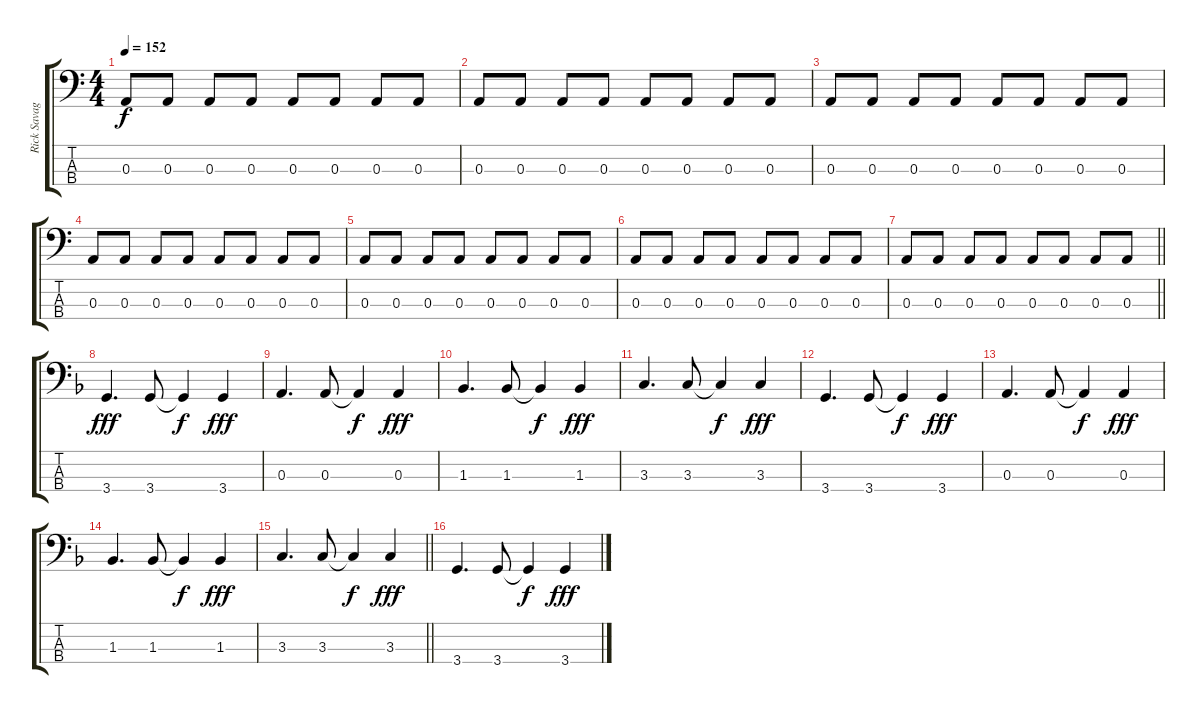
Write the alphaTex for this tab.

\track ("Rick Savage" "Rick Savag") {instrument electricbassfinger}
\staff {score tabs}
\tuning (G2 D2 A1 E1) {hide}
\ts (4 4)
\tempo 152
\clef f4
\ks aminor
0.3.8{dy f} 0.3.8 0.3.8 0.3.8 0.3.8 0.3.8 0.3.8 0.3.8 |
0.3.8 0.3.8 0.3.8 0.3.8 0.3.8 0.3.8 0.3.8 0.3.8 |
0.3.8 0.3.8 0.3.8 0.3.8 0.3.8 0.3.8 0.3.8 0.3.8 |
0.3.8 0.3.8 0.3.8 0.3.8 0.3.8 0.3.8 0.3.8 0.3.8 |
0.3.8 0.3.8 0.3.8 0.3.8 0.3.8 0.3.8 0.3.8 0.3.8 |
0.3.8 0.3.8 0.3.8 0.3.8 0.3.8 0.3.8 0.3.8 0.3.8 |
\barLineRight lightlight
0.3.8 0.3.8 0.3.8 0.3.8 0.3.8 0.3.8 0.3.8 0.3.8 |
\ks dminor
3.4.4{d dy fff} 3.4.8 3.4{t}.4{dy f} 3.4.4{dy fff} |
0.3.4{d} 0.3.8 0.3{t}.4{dy f} 0.3.4{dy fff} |
1.3.4{d} 1.3.8 1.3{t}.4{dy f} 1.3.4{dy fff} |
3.3.4{d} 3.3.8 3.3{t}.4{dy f} 3.3.4{dy fff} |
3.4.4{d} 3.4.8 3.4{t}.4{dy f} 3.4.4{dy fff} |
0.3.4{d} 0.3.8 0.3{t}.4{dy f} 0.3.4{dy fff} |
1.3.4{d} 1.3.8 1.3{t}.4{dy f} 1.3.4{dy fff} |
\barLineRight lightlight
3.3.4{d} 3.3.8 3.3{t}.4{dy f} 3.3.4{dy fff} |
3.4.4{d} 3.4.8 3.4{t}.4{dy f} 3.4.4{dy fff}
